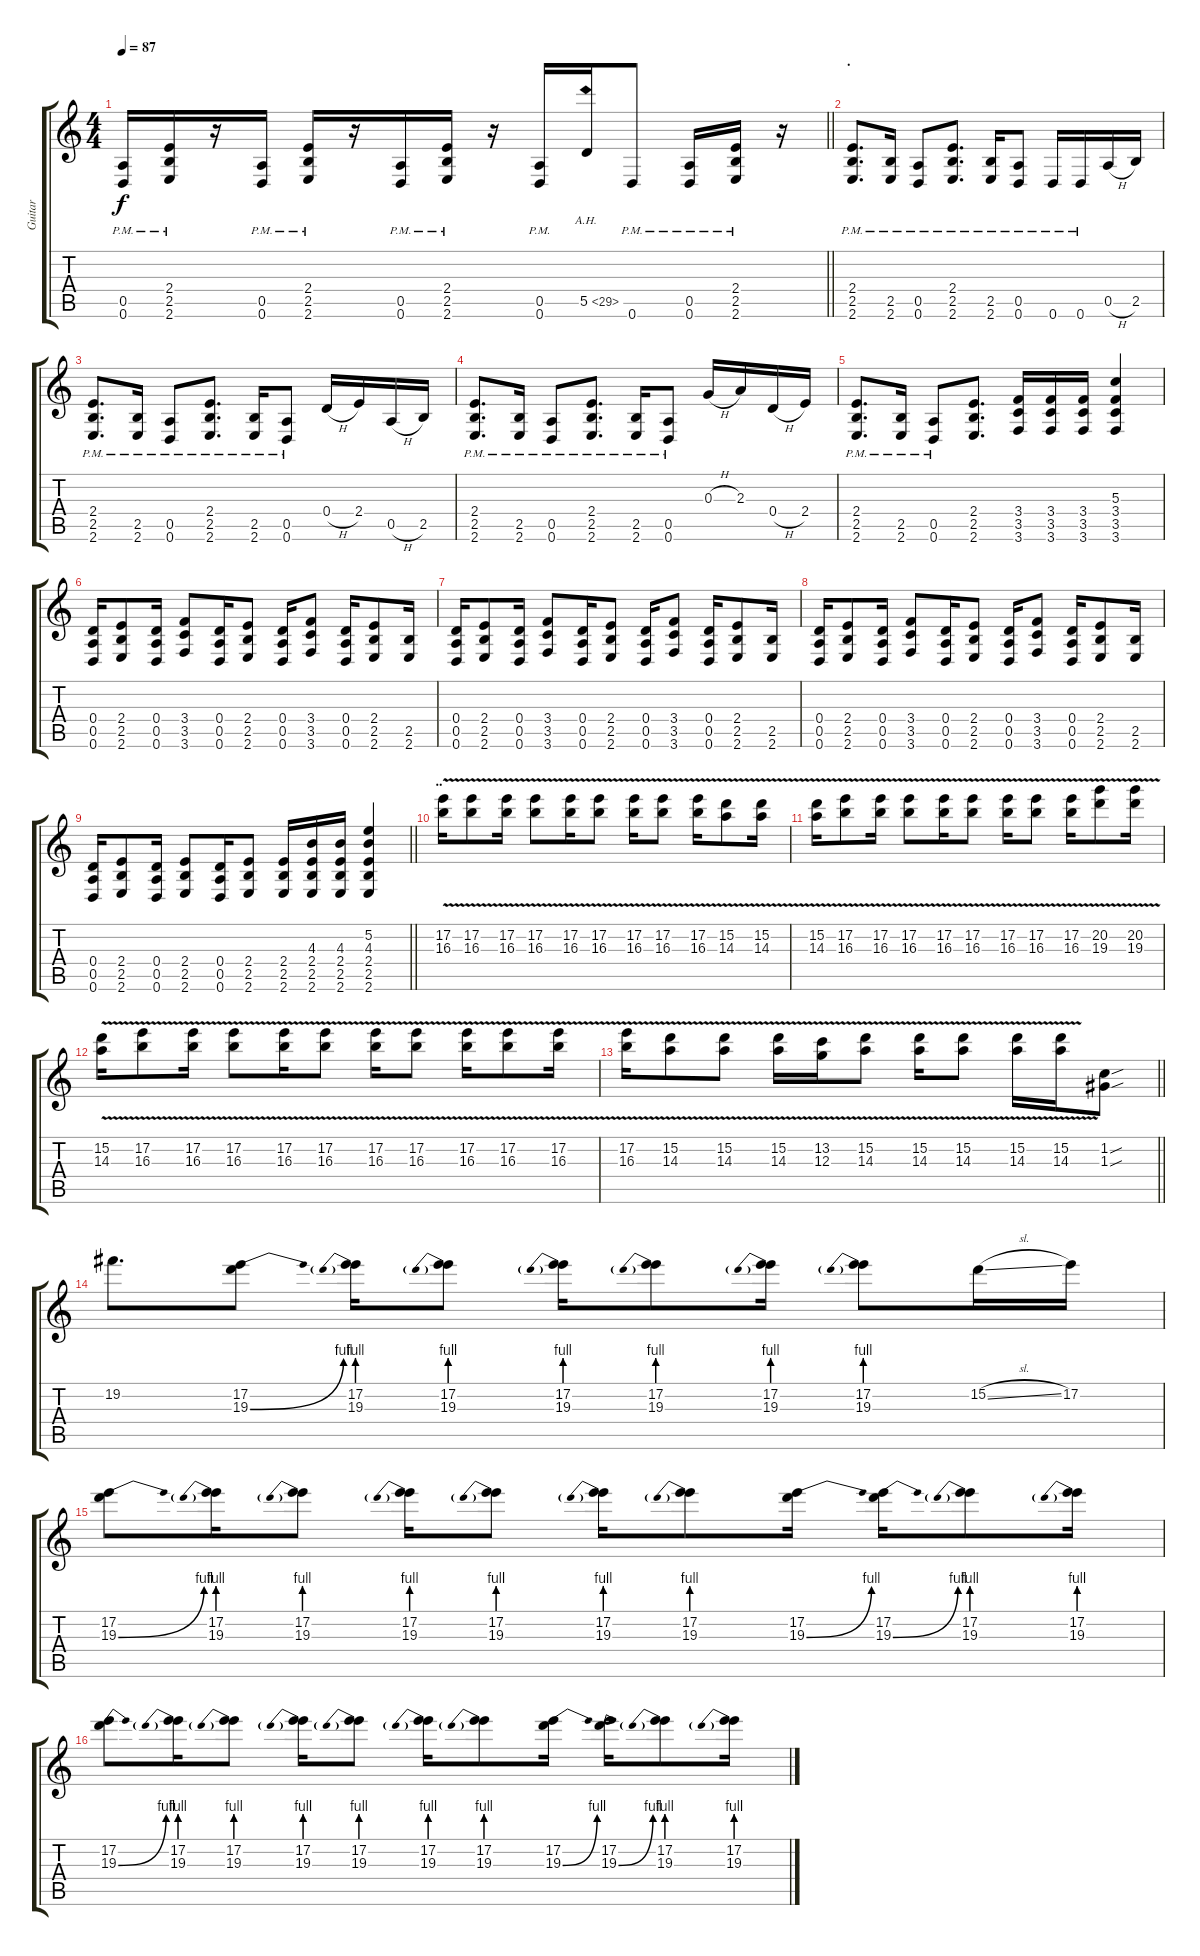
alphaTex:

\track ("Guitar" "Guitar") {instrument overdrivenguitar}
\staff {score tabs}
\tuning (E4 B3 G3 D3 A2 D2) {hide}
\ts (4 4)
\tempo 87
\clef g2
\barLineRight lightlight
\ks c
(0.5{pm} 0.6{pm}).16{dy f} (2.4{pm} 2.5{pm} 2.6{pm}).16 r.16 (0.5{pm} 0.6{pm}).16 (2.4{pm} 2.5{pm} 2.6{pm}).16 r.16 (0.5{pm} 0.6{pm}).16 (2.4{pm} 2.5{pm} 2.6{pm}).16 r.16 (0.5{pm} 0.6{pm}).16 5.5{ah 24}.16 0.6{pm}.8 (0.5{pm} 0.6{pm}).16 (2.4{pm} 2.5{pm} 2.6{pm}).16 r.16 |
\section ("" ".")
(2.4{pm} 2.5{pm} 2.6{pm}).8{d} (2.5{pm} 2.6{pm}).16 (0.5{pm} 0.6{pm}).8 (2.4{pm} 2.5{pm} 2.6{pm}).8{d} (2.5{pm} 2.6{pm}).16 (0.5{pm} 0.6{pm}).8 0.6{pm}.16 0.6{pm}.16 0.5{h}.16 2.5.16 |
(2.4{pm} 2.5{pm} 2.6{pm}).8{d} (2.5{pm} 2.6{pm}).16 (0.5{pm} 0.6{pm}).8 (2.4{pm} 2.5{pm} 2.6{pm}).8{d} (2.5{pm} 2.6{pm}).16 (0.5{pm} 0.6{pm}).8 0.4{h}.16 2.4.16 0.5{h}.16 2.5.16 |
(2.4{pm} 2.5{pm} 2.6{pm}).8{d} (2.5{pm} 2.6{pm}).16 (0.5{pm} 0.6{pm}).8 (2.4{pm} 2.5{pm} 2.6{pm}).8{d} (2.5{pm} 2.6{pm}).16 (0.5{pm} 0.6{pm}).8 0.3{h}.16 2.3.16 0.4{h}.16 2.4.16 |
(2.4{pm} 2.5{pm} 2.6{pm}).8{d} (2.5{pm} 2.6{pm}).16 (0.5{pm} 0.6{pm}).8 (2.4 2.5 2.6).8{d} (3.4 3.5 3.6).16 (3.4 3.5 3.6).16 (3.4 3.5 3.6).16 (5.3 3.4 3.5 3.6).4 |
(0.4 0.5 0.6).16 (2.4 2.5 2.6).8 (0.4 0.5 0.6).16 (3.4 3.5 3.6).8 (0.4 0.5 0.6).16 (2.4 2.5 2.6).8 (0.4 0.5 0.6).16 (3.4 3.5 3.6).8 (0.4 0.5 0.6).16 (2.4 2.5 2.6).8 (2.5 2.6).16 |
(0.4 0.5 0.6).16 (2.4 2.5 2.6).8 (0.4 0.5 0.6).16 (3.4 3.5 3.6).8 (0.4 0.5 0.6).16 (2.4 2.5 2.6).8 (0.4 0.5 0.6).16 (3.4 3.5 3.6).8 (0.4 0.5 0.6).16 (2.4 2.5 2.6).8 (2.5 2.6).16 |
(0.4 0.5 0.6).16 (2.4 2.5 2.6).8 (0.4 0.5 0.6).16 (3.4 3.5 3.6).8 (0.4 0.5 0.6).16 (2.4 2.5 2.6).8 (0.4 0.5 0.6).16 (3.4 3.5 3.6).8 (0.4 0.5 0.6).16 (2.4 2.5 2.6).8 (2.5 2.6).16 |
\barLineRight lightlight
(0.4 0.5 0.6).16 (2.4 2.5 2.6).8 (0.4 0.5 0.6).16 (2.4 2.5 2.6).8 (0.4 0.5 0.6).16 (2.4 2.5 2.6).8 (2.4 2.5 2.6).16 (4.3 2.4 2.5 2.6).16 (4.3 2.4 2.5 2.6).16 (5.2 4.3 2.4 2.5 2.6).4 |
\section ("" "..")
(17.2{v} 16.3).16 (17.2 16.3{v}).8 (17.2{v} 16.3).16 (17.2 16.3{v}).8 (17.2{v} 16.3).16 (17.2 16.3{v}).8 (17.2{v} 16.3).16 (17.2 16.3{v}).8 (17.2{v} 16.3).16 (15.2 14.3{v}).8 (15.2{v} 14.3).16 |
(15.2 14.3{v}).16 (17.2{v} 16.3).8 (17.2 16.3{v}).16 (17.2{v} 16.3).8 (17.2 16.3{v}).16 (17.2{v} 16.3).8 (17.2 16.3{v}).16 (17.2{v} 16.3).8 (17.2 16.3{v}).16 (20.2{v} 19.3).8 (20.2 19.3{v}).16 |
(15.2{v} 14.3).16 (17.2 16.3{v}).8 (17.2{v} 16.3).16 (17.2 16.3{v}).8 (17.2{v} 16.3).16 (17.2 16.3{v}).8 (17.2{v} 16.3).16 (17.2 16.3{v}).8 (17.2{v} 16.3).16 (17.2 16.3{v}).8 (17.2{v} 16.3).16 |
\barLineRight lightlight
(17.2{v} 16.3).16 (15.2 14.3{v}).8 (15.2{v} 14.3).8 (15.2 14.3{v}).16 (13.2{v} 12.3).16 (15.2 14.3{v}).8 (15.2{v} 14.3).16 (15.2 14.3{v}).8 (15.2{v} 14.3).16 (15.2 14.3{v}).16 (1.2{sou} 1.3{sou}).8 |
19.2.8{d} (17.2 19.3{be (bend 0 0 60 4)}).8 (17.2 19.3{be (prebend 0 4 60 4)}).16 (17.2 19.3{be (prebend 0 4 60 4)}).8 (17.2 19.3{be (prebend 0 4 60 4)}).16 (17.2 19.3{be (prebend 0 4 60 4)}).8 (17.2 19.3{be (prebend 0 4 60 4)}).16 (17.2 19.3{be (prebend 0 4 60 4)}).8 15.2{sl}.16 17.2.16 |
(17.2 19.3{be (bend 0 0 60 4)}).8 (17.2 19.3{be (prebend 0 4 60 4)}).16 (17.2 19.3{be (prebend 0 4 60 4)}).8 (17.2 19.3{be (prebend 0 4 60 4)}).16 (17.2 19.3{be (prebend 0 4 60 4)}).8 (17.2 19.3{be (prebend 0 4 60 4)}).16 (17.2 19.3{be (prebend 0 4 60 4)}).8 (17.2 19.3{be (bend 0 0 60 4)}).16 (17.2 19.3{be (bend 0 0 60 4)}).16 (17.2 19.3{be (prebend 0 4 60 4)}).8 (17.2 19.3{be (prebend 0 4 60 4)}).16 |
(17.2 19.3{be (bend 0 0 60 4)}).8 (17.2 19.3{be (prebend 0 4 60 4)}).16 (17.2 19.3{be (prebend 0 4 60 4)}).8 (17.2 19.3{be (prebend 0 4 60 4)}).16 (17.2 19.3{be (prebend 0 4 60 4)}).8 (17.2 19.3{be (prebend 0 4 60 4)}).16 (17.2 19.3{be (prebend 0 4 60 4)}).8 (17.2 19.3{be (bend 0 0 60 4)}).16 (17.2 19.3{be (bend 0 0 60 4)}).16 (17.2 19.3{be (prebend 0 4 60 4)}).8 (17.2 19.3{be (prebend 0 4 60 4)}).16
